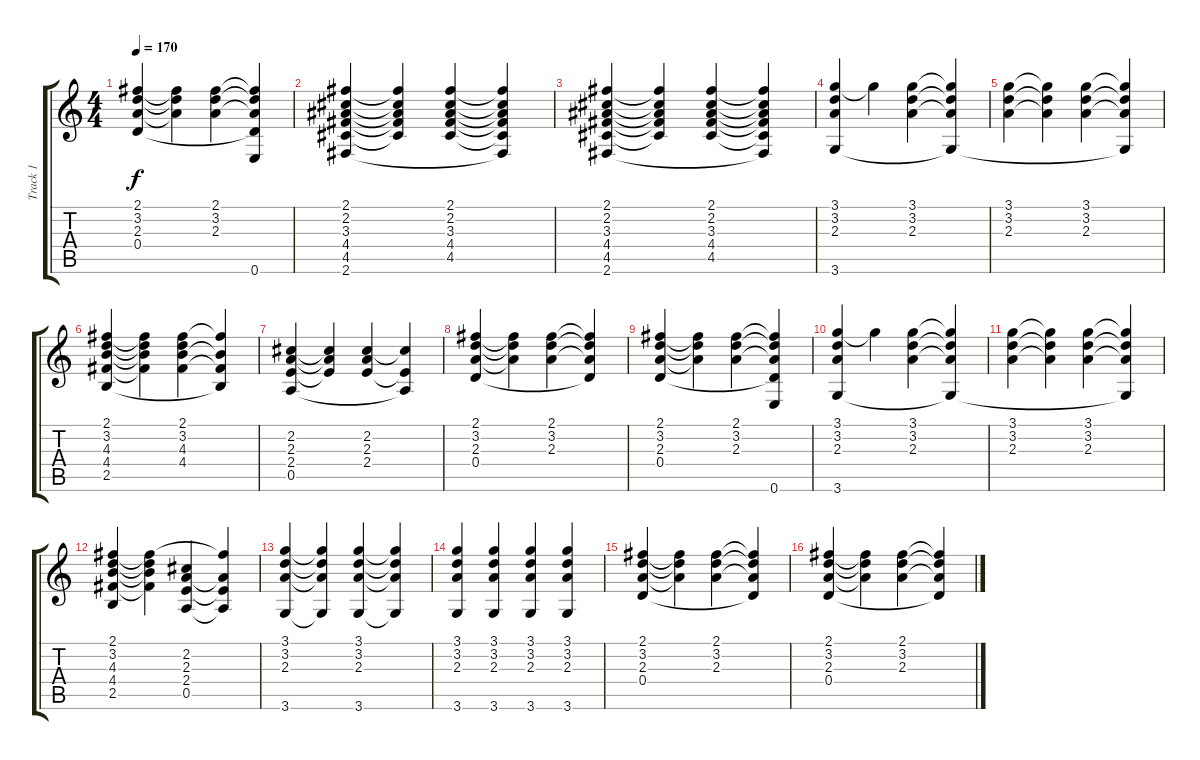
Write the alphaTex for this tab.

\track ("Track 1" "Track 1") {instrument acousticguitarnylon}
\staff {score tabs}
\tuning (E4 B3 G3 D3 A2 E2) {hide}
\ts (4 4)
\tempo 170
\clef g2
\ks c
(2.1 3.2 2.3 0.4).4{dy f} (2.1{t} 3.2{t} 2.3{t}).4 (2.1 3.2 2.3).4 (2.1{t} 3.2{t} 2.3{t} 0.4{t} 0.6).4 |
(2.1 2.2 3.3 4.4 4.5 2.6).4 (2.1{t} 2.2{t} 3.3{t} 4.4{t} 4.5{t}).4 (2.1 2.2 3.3 4.4 4.5).4 (2.1{t} 2.2{t} 3.3{t} 4.4{t} 4.5{t} 2.6{t}).4 |
(2.1 2.2 3.3 4.4 4.5 2.6).4 (2.1{t} 2.2{t} 3.3{t} 4.4{t} 4.5{t}).4 (2.1 2.2 3.3 4.4 4.5).4 (2.1{t} 2.2{t} 3.3{t} 4.4{t} 4.5{t} 2.6{t}).4 |
(3.1 3.2 2.3 3.6).4 3.1{t}.4 (3.1 3.2 2.3).4 (3.1{t} 3.2{t} 2.3{t} 3.6{t}).4 |
(3.1 3.2 2.3).4 (3.1{t} 3.2{t} 2.3{t}).4 (3.1 3.2 2.3).4 (3.1{t} 3.2{t} 2.3{t} 3.6{t}).4 |
(2.1 3.2 4.3 4.4 2.5).4 (2.1{t} 3.2{t} 4.3{t} 4.4{t}).4 (2.1 3.2 4.3 4.4).4 (2.1{t} 4.3{t} 4.4{t} 2.5{t}).4 |
(2.2 2.3 2.4 0.5).4 (2.2{t} 2.3{t} 2.4{t}).4 (2.2 2.3 2.4).4 (2.2{t} 2.4{t} 0.5{t}).4 |
(2.1 3.2 2.3 0.4).4 (2.1{t} 3.2{t} 2.3{t}).4 (2.1 3.2 2.3).4 (2.1{t} 3.2{t} 2.3{t} 0.4{t}).4 |
(2.1 3.2 2.3 0.4).4 (2.1{t} 3.2{t} 2.3{t}).4 (2.1 3.2 2.3).4 (2.1{t} 3.2{t} 2.3{t} 0.4{t} 0.6).4 |
(3.1 3.2 2.3 3.6).4 3.1{t}.4 (3.1 3.2 2.3).4 (3.1{t} 3.2{t} 2.3{t} 3.6{t}).4 |
(3.1 3.2 2.3).4 (3.1{t} 3.2{t} 2.3{t}).4 (3.1 3.2 2.3).4 (3.1{t} 3.2{t} 2.3{t} 3.6{t}).4 |
(2.1 3.2 4.3 4.4 2.5).4 (2.1{t} 3.2{t} 4.3{t} 4.4{t}).4 (2.2 2.3 2.4 0.5).4 (2.1{t} 2.3{t} 2.4{t} 0.5{t}).4 |
(3.1 3.2 2.3 3.6).4 (3.1{t} 3.2{t} 2.3{t} 3.6{t}).4 (3.1 3.2 2.3 3.6).4 (3.1{t} 3.2{t} 2.3{t} 3.6{t}).4 |
(3.1 3.2 2.3 3.6).4 (3.1 3.2 2.3 3.6).4 (3.1 3.2 2.3 3.6).4 (3.1 3.2 2.3 3.6).4 |
(2.1 3.2 2.3 0.4).4 (2.1{t} 3.2{t} 2.3{t}).4 (2.1 3.2 2.3).4 (2.1{t} 3.2{t} 2.3{t} 0.4{t}).4 |
(2.1 3.2 2.3 0.4).4 (2.1{t} 3.2{t} 2.3{t}).4 (2.1 3.2 2.3).4 (2.1{t} 3.2{t} 2.3{t} 0.4{t}).4
